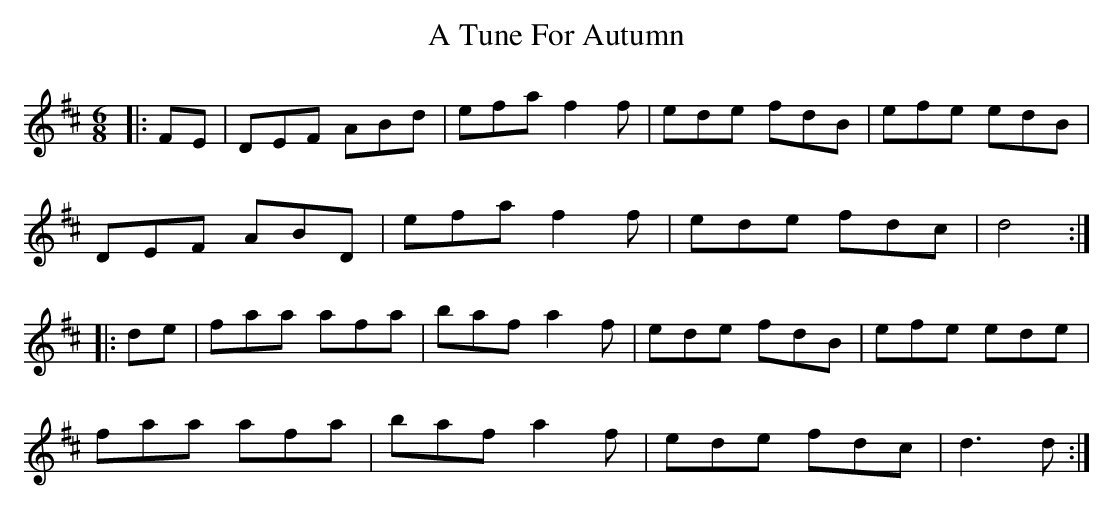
X:1
T:A Tune For Autumn
M:6/8
L:1/8
K:D
|:FE|DEF ABd|efa f2f|ede fdB|efe edB|
DEF ABD|efa f2f|ede fdc|d4:|
|:de|faa afa|baf a2f|ede fdB|efe ede|
faa afa|baf a2f|ede fdc|d3 d:|
